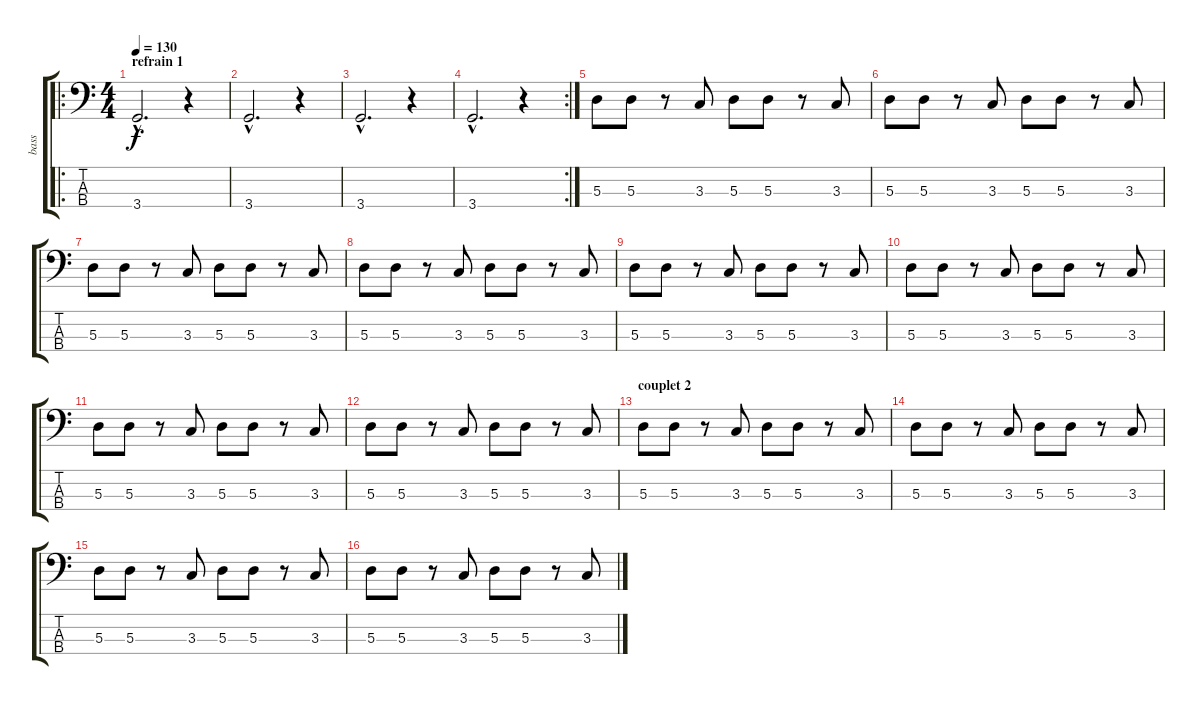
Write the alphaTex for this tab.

\track ("bass" "bass") {instrument electricbassfinger}
\staff {score tabs}
\tuning (G2 D2 A1 E1) {hide}
\ro
\ts (4 4)
\section ("" "refrain 1")
\tempo 130
\clef f4
\ks c
3.4{hac}.2{d dy f} r.4 |
3.4{hac}.2{d} r.4 |
3.4{hac}.2{d} r.4 |
\rc 2
3.4{hac}.2{d} r.4 |
5.3.8 5.3.8 r.8 3.3.8 5.3.8 5.3.8 r.8 3.3.8 |
5.3.8 5.3.8 r.8 3.3.8 5.3.8 5.3.8 r.8 3.3.8 |
5.3.8 5.3.8 r.8 3.3.8 5.3.8 5.3.8 r.8 3.3.8 |
5.3.8 5.3.8 r.8 3.3.8 5.3.8 5.3.8 r.8 3.3.8 |
5.3.8 5.3.8 r.8 3.3.8 5.3.8 5.3.8 r.8 3.3.8 |
5.3.8 5.3.8 r.8 3.3.8 5.3.8 5.3.8 r.8 3.3.8 |
5.3.8 5.3.8 r.8 3.3.8 5.3.8 5.3.8 r.8 3.3.8 |
5.3.8 5.3.8 r.8 3.3.8 5.3.8 5.3.8 r.8 3.3.8 |
\section ("" "couplet 2")
5.3.8 5.3.8 r.8 3.3.8 5.3.8 5.3.8 r.8 3.3.8 |
5.3.8 5.3.8 r.8 3.3.8 5.3.8 5.3.8 r.8 3.3.8 |
5.3.8 5.3.8 r.8 3.3.8 5.3.8 5.3.8 r.8 3.3.8 |
5.3.8 5.3.8 r.8 3.3.8 5.3.8 5.3.8 r.8 3.3.8
